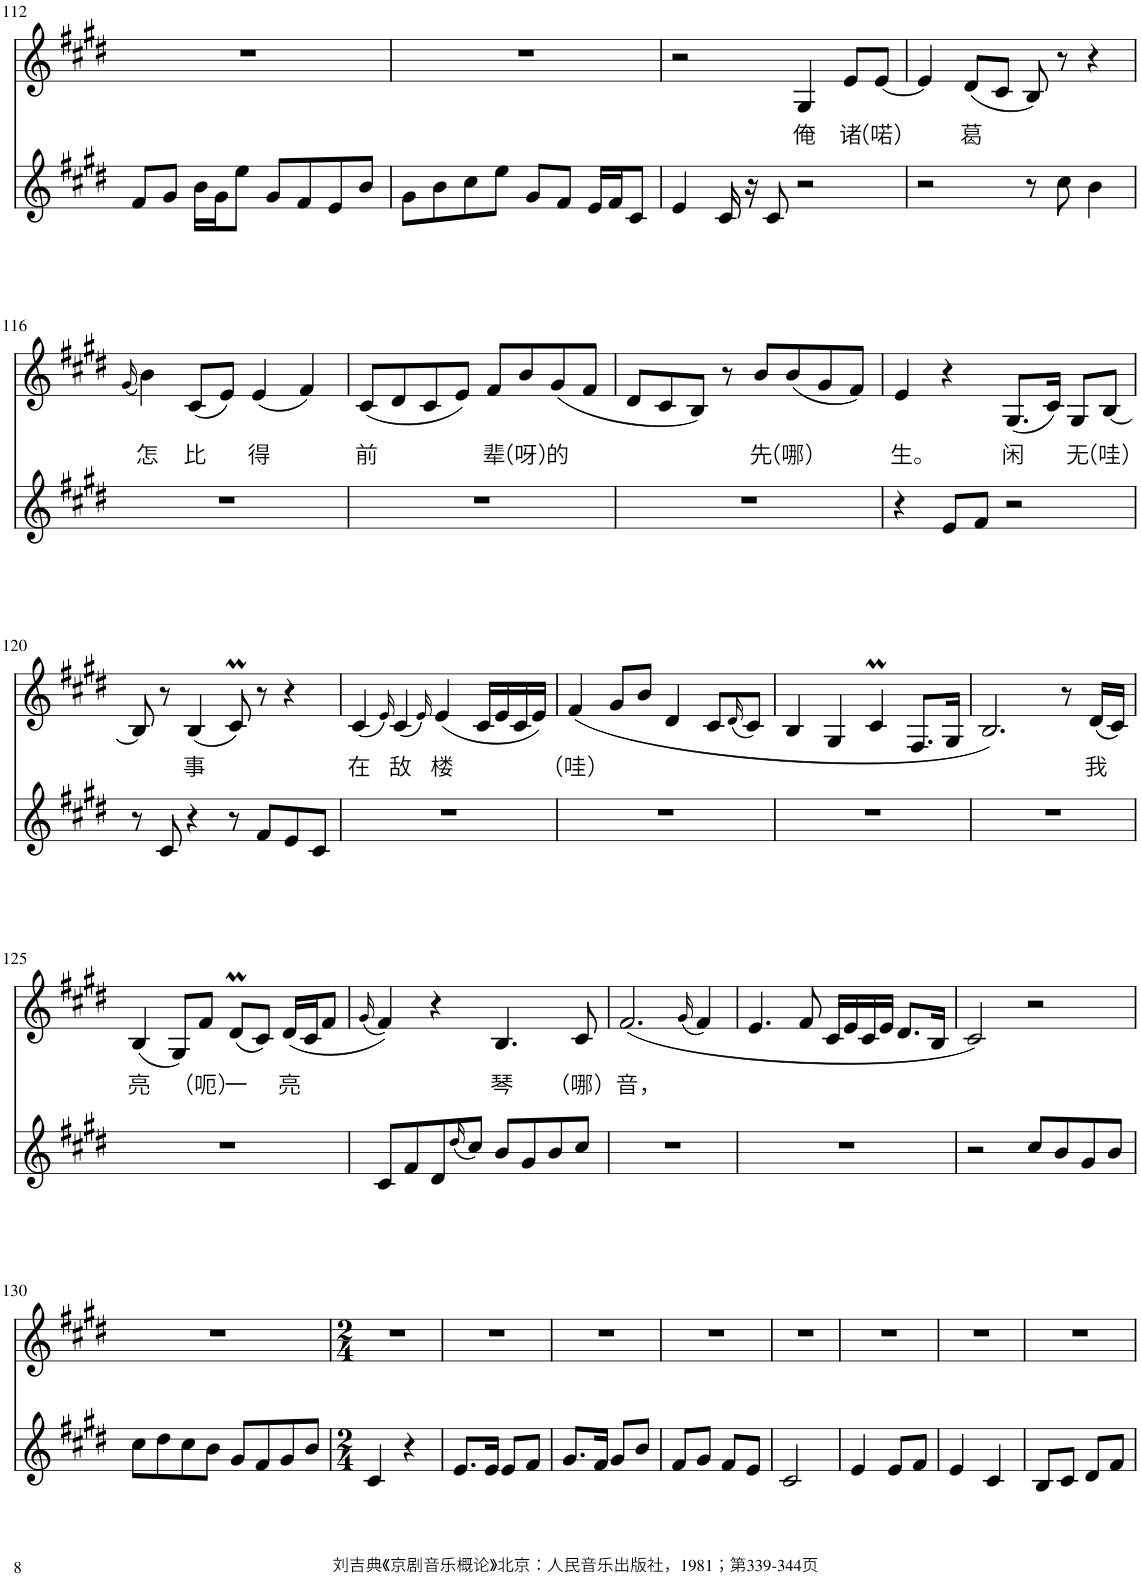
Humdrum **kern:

**kern	**kern	**text
*part2	*part1	*part1
*staff2	*staff1	*staff1
*I"Piano	*I"Piano	*
*I'Pno	*I'Pno	*
!!LO:PB:g=z
*clefG2	*clefG2	*
*k[f#c#g#d#]	*k[f#c#g#d#]	*
*M4/4	*M4/4	*
=112	=112	=112
8f#/L	1r	.
8g#/J	.	.
16b\LL	.	.
16g#\J	.	.
8ee\J	.	.
8g#/L	.	.
8f#/	.	.
8e/	.	.
8b/J	.	.
=113	=113	=113
8g#\L	1r	.
8b\	.	.
8cc#\	.	.
8ee\J	.	.
8g#/L	.	.
8f#/J	.	.
16e/LL	.	.
16f#/J	.	.
8c#/J	.	.
=114	=114	=114
4e/	2r	.
16c#/	.	.
16r	.	.
8c#/	.	.
!	!	!LO:LY:b
2r	4G#/	俺
!	!	!LO:LY:b
.	8e/L	诸
!	!	!LO:LY:b
.	[8e/J	（喏）
=115	=115	=115
2r	4e/]	.
!	!	!LO:LY:b
.	(8d#/L	葛
.	8c#/J	.
8r	8B/)	.
8cc#\	8r	.
4b\	4r	.
!!LO:LB:g=z
=116	=116	=116
.	(16qg#/	.
!	!	!LO:LY:b
1r	4b\)	怎
!	!	!LO:LY:b
.	(8c#/L	比
.	8e/J)	.
!	!	!LO:LY:b
.	(4e/	得
.	4f#/)	.
=117	=117	=117
!	!	!LO:LY:b
1r	(8c#/L	前
.	8d#/	.
.	8c#/	.
.	8e/J)	.
!	!	!LO:LY:b
.	8f#/L	辈
!	!	!LO:LY:b
.	8b/	（呀）
!	!	!LO:LY:b
.	(8g#/	的
.	8f#/J	.
=118	=118	=118
1r	8d#/L	.
.	8c#/	.
.	8B/J)	.
.	8r	.
!	!	!LO:LY:b
.	8b/L	先
!	!	!LO:LY:b
.	(8b/	（哪）
.	8g#/	.
.	8f#/J)	.
=119	=119	=119
!	!	!LO:LY:b
4r	4e/	生。
8e/L	4r	.
8f#/J	.	.
!	!	!LO:LY:b
2r	(8.G#/L	闲
.	16c#/Jk)	.
!	!	!LO:LY:b
.	8G#/L	无
!	!	!LO:LY:b
.	[8B/J	（哇）
!!LO:LB:g=z
=120	=120	=120
8r	8B/]	.
8c#/	8r	.
!	!	!LO:LY:b
4r	(4B/	事
8r	8c#M/)	.
8f#/L	8r	.
8e/	4r	.
8c#/J	.	.
=121	=121	=121
!	!	!LO:LY:b
1r	(4c#/	在
.	16qe/)	.
!	!	!LO:LY:b
.	(4c#/	敌
.	16qe/)	.
!	!	!LO:LY:b
.	(4e/	楼
.	16c#/LL	.
.	16e/	.
.	16c#/	.
.	16e/JJ)	.
=122	=122	=122
!	!	!LO:LY:b
1r	(4f#/	（哇）
.	8g#/L	.
.	8b/J	.
.	4d#/	.
.	8c#/L	.
.	(16qd#/	.
.	8c#/J)	.
=123	=123	=123
1r	4B/	.
.	4G#/	.
.	4c#M/	.
.	8.F#/L	.
.	16G#/Jk	.
=124	=124	=124
1r	2.B/)	.
.	8r	.
!	!	!LO:LY:b
.	(16d#/LL	我
.	16c#/JJ)	.
!!LO:LB:g=z
=125	=125	=125
!	!	!LO:LY:b
1r	(4B/	亮
.	8G#/L)	.
!	!	!LO:LY:b
.	8f#/J	（呃）
!	!	!LO:LY:b
.	(8d#m/L	一
.	8c#/J)	.
!	!	!LO:LY:b
.	(16d#/LL	亮
.	16c#/J	.
.	8f#/J	.
=126	=126	=126
.	(16qg#/	.
8c#/L	4f#/))	.
8f#/	.	.
8d#/	4r	.
(16qdd#/	.	.
8cc#/J)	.	.
!	!	!LO:LY:b
8b/L	4.B/	琴
8g#/	.	.
8b/	.	.
!	!	!LO:LY:b
8cc#/J	8c#/	（哪）
=127	=127	=127
!	!	!LO:LY:b
1r	(2.f#/	音，
.	(16qg#/	.
.	4f#/)	.
=128	=128	=128
1r	4.e/	.
.	8f#/	.
.	16c#/LL	.
.	16e/	.
.	16c#/	.
.	16e/JJ	.
.	8.d#/L	.
.	16B/Jk	.
=129	=129	=129
2r	2c#/)	.
8cc#/L	2r	.
8b/	.	.
8g#/	.	.
8b/J	.	.
!!LO:LB:g=z
=130	=130	=130
8cc#\L	1r	.
8dd#\	.	.
8cc#\	.	.
8b\J	.	.
8g#/L	.	.
8f#/	.	.
8g#/	.	.
8b/J	.	.
=131	=131	=131
*M2/4	*M2/4	*
4c#/	2r	.
4r	.	.
=132	=132	=132
8.e/L	2r	.
16e/Jk	.	.
8e/L	.	.
8f#/J	.	.
=133	=133	=133
8.g#/L	2r	.
16f#/Jk	.	.
8g#/L	.	.
8b/J	.	.
=134	=134	=134
8f#/L	2r	.
8g#/J	.	.
8f#/L	.	.
8e/J	.	.
=135	=135	=135
2c#/	2r	.
=136	=136	=136
4e/	2r	.
8e/L	.	.
8f#/J	.	.
=137	=137	=137
4e/	2r	.
4c#/	.	.
=138	=138	=138
8B/L	2r	.
8c#/J	.	.
8d#/L	.	.
8f#/J	.	.
=	=	=
*-	*-	*-
